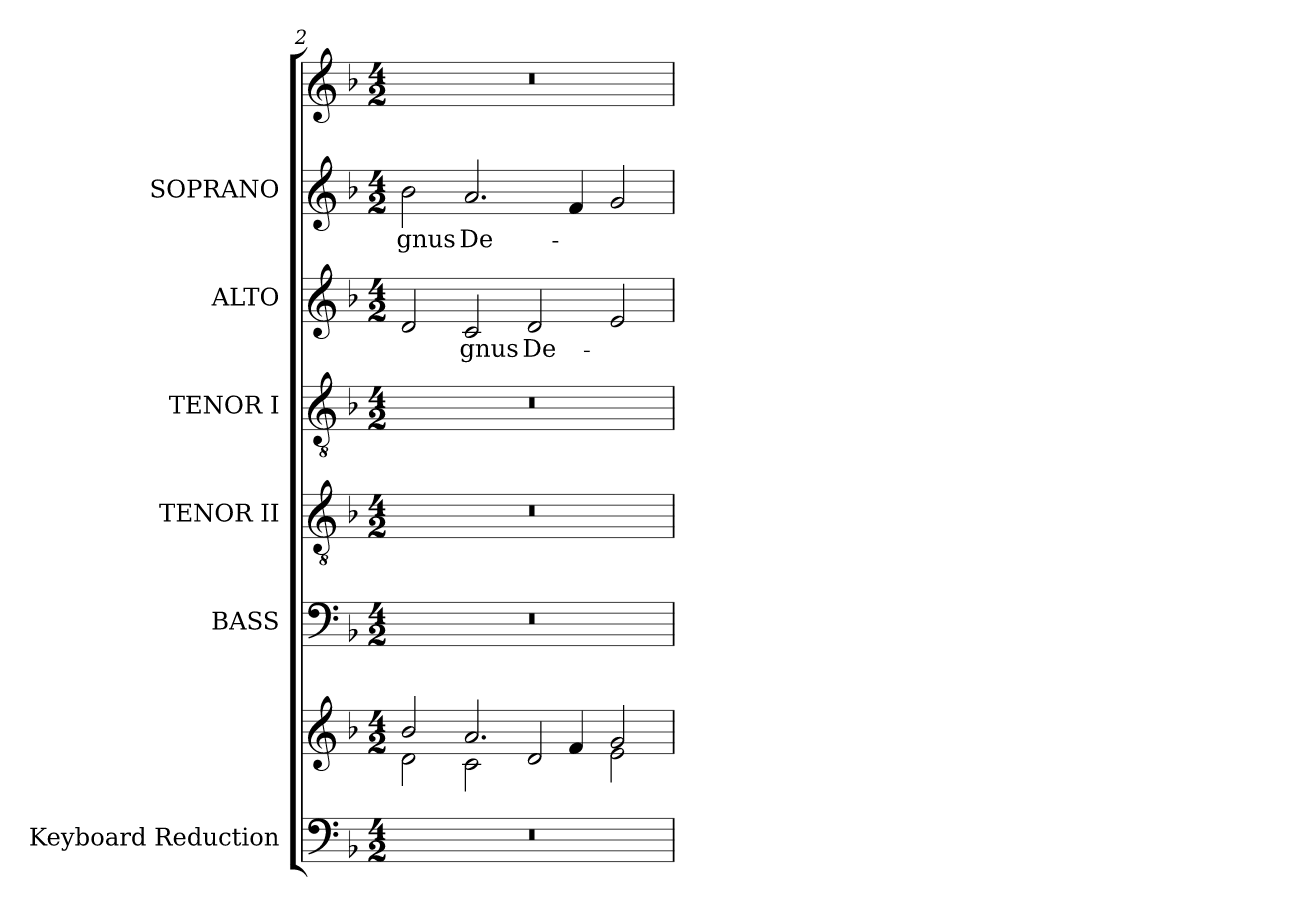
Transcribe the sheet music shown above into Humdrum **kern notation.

**kern	**kern	**kern	**kern	**kern	**kern	**text	**kern	**text	**kern
*part7	*part7	*part6	*part5	*part4	*part3	*part3	*part2	*part2	*part1
*staff8	*staff7	*staff6	*staff5	*staff4	*staff3	*staff3	*staff2	*staff2	*staff1
*I"Keyboard Reduction	*	*I"BASS	*I"TENOR II	*I"TENOR I	*I"ALTO	*	*I"SOPRANO	*	*
*I'Reduc.	*	*I'B.	*I'T. II	*I'T. I	*I'A.	*	*I'S.	*	*
*clefF4	*clefG2	*clefF4	*clefGv2	*clefGv2	*clefG2	*	*clefG2	*	*clefG2
*	*	*	*ITrd7c12	*ITrd7c12	*	*	*	*	*
*k[b-]	*k[b-]	*k[b-]	*k[b-]	*k[b-]	*k[b-]	*	*k[b-]	*	*k[b-]
*F:	*F:	*F:	*F:	*F:	*F:	*	*F:	*	*F:
*M4/2	*M4/2	*M4/2	*M4/2	*M4/2	*M4/2	*	*M4/2	*	*M4/2
=2	=2	=2	=2	=2	=2	=2	=2	=2	=2
!LO:N:vis=1	!	!LO:N:vis=1	!LO:N:vis=1	!LO:N:vis=1	!	!	!	!	!
*	*^	*	*	*	*	*	*	*	*
!	!	!	!	!	!	!	!	!	!LO:LY:b:color=#000000	!LO:N:vis=1
0r	2b-i/	2di\	0r	0r	0r	2di/	.	2b-i\	-gnus	0r
!	!	!	!	!	!	!	!LO:LY:b:color=#000000	!	!	!
!	!	!	!	!	!	!	!	!	!LO:LY:b:color=#000000	!
.	2.ai/	2ci\	.	.	.	2ci/	-gnus	2.ai/	De-	.
!	!	!	!	!	!	!	!LO:LY:b:color=#000000	!	!	!
.	.	2di/	.	.	.	2di/	De-	.	.	.
.	4fi/	.	.	.	.	.	.	4fi/	.	.
.	2gi/	2ei\	.	.	.	2ei/	.	2gi/	.	.
*	*v	*v	*	*	*	*	*	*	*	*
=	=	=	=	=	=	=	=	=	=
*-	*-	*-	*-	*-	*-	*-	*-	*-	*-
